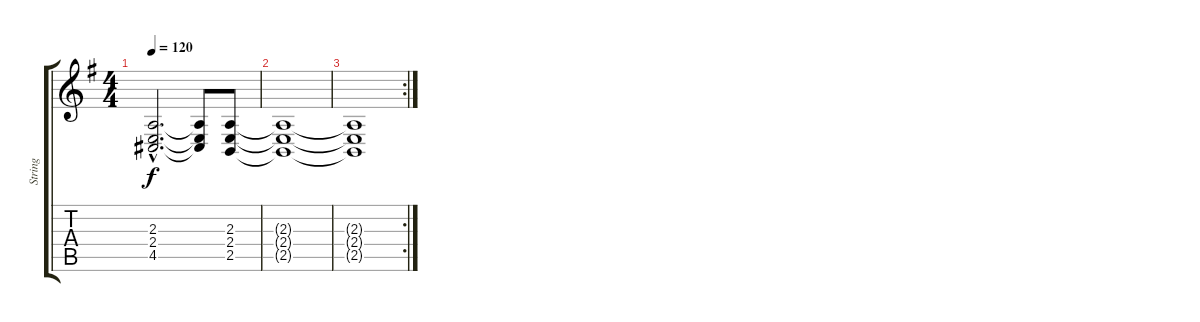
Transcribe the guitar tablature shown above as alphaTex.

\track ("String" "String") {instrument stringensemble2}
\staff {score tabs}
\tuning (E4 B3 G3 D3 A2 E2) {hide}
\ts (4 4)
\tempo 120
\clef g2
\ks g
(2.3{hac t} 2.4{hac t} 4.5{hac t}).2{d dy f} (2.3{t} 2.4{t} 4.5{t}).8 (2.3 2.4 2.5).8 |
(2.3{t} 2.4{t} 2.5{t}).1 |
\rc 2
(2.3{t} 2.4{t} 2.5{t}).1
